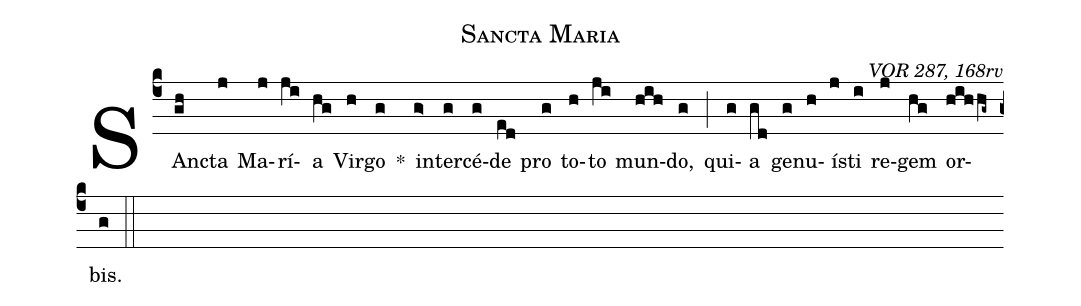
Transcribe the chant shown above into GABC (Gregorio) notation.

name: Sancta Maria;
commentary: VOR 287, 168rv;
%%
(c4)
SAn(gh)cta(j) Ma(j)rí(ji)a(hg) Vir(h)go(g) *()
in(g>)ter(g)cé(g)de(ed) pro(g) to(h)to(ji) mun(hih)do,(g) (;)
qui(g)a(gd) ge(g)nu(h)í(j)sti(i) re(j)gem(hg) or(hihhg~)bis.(g) (::)
